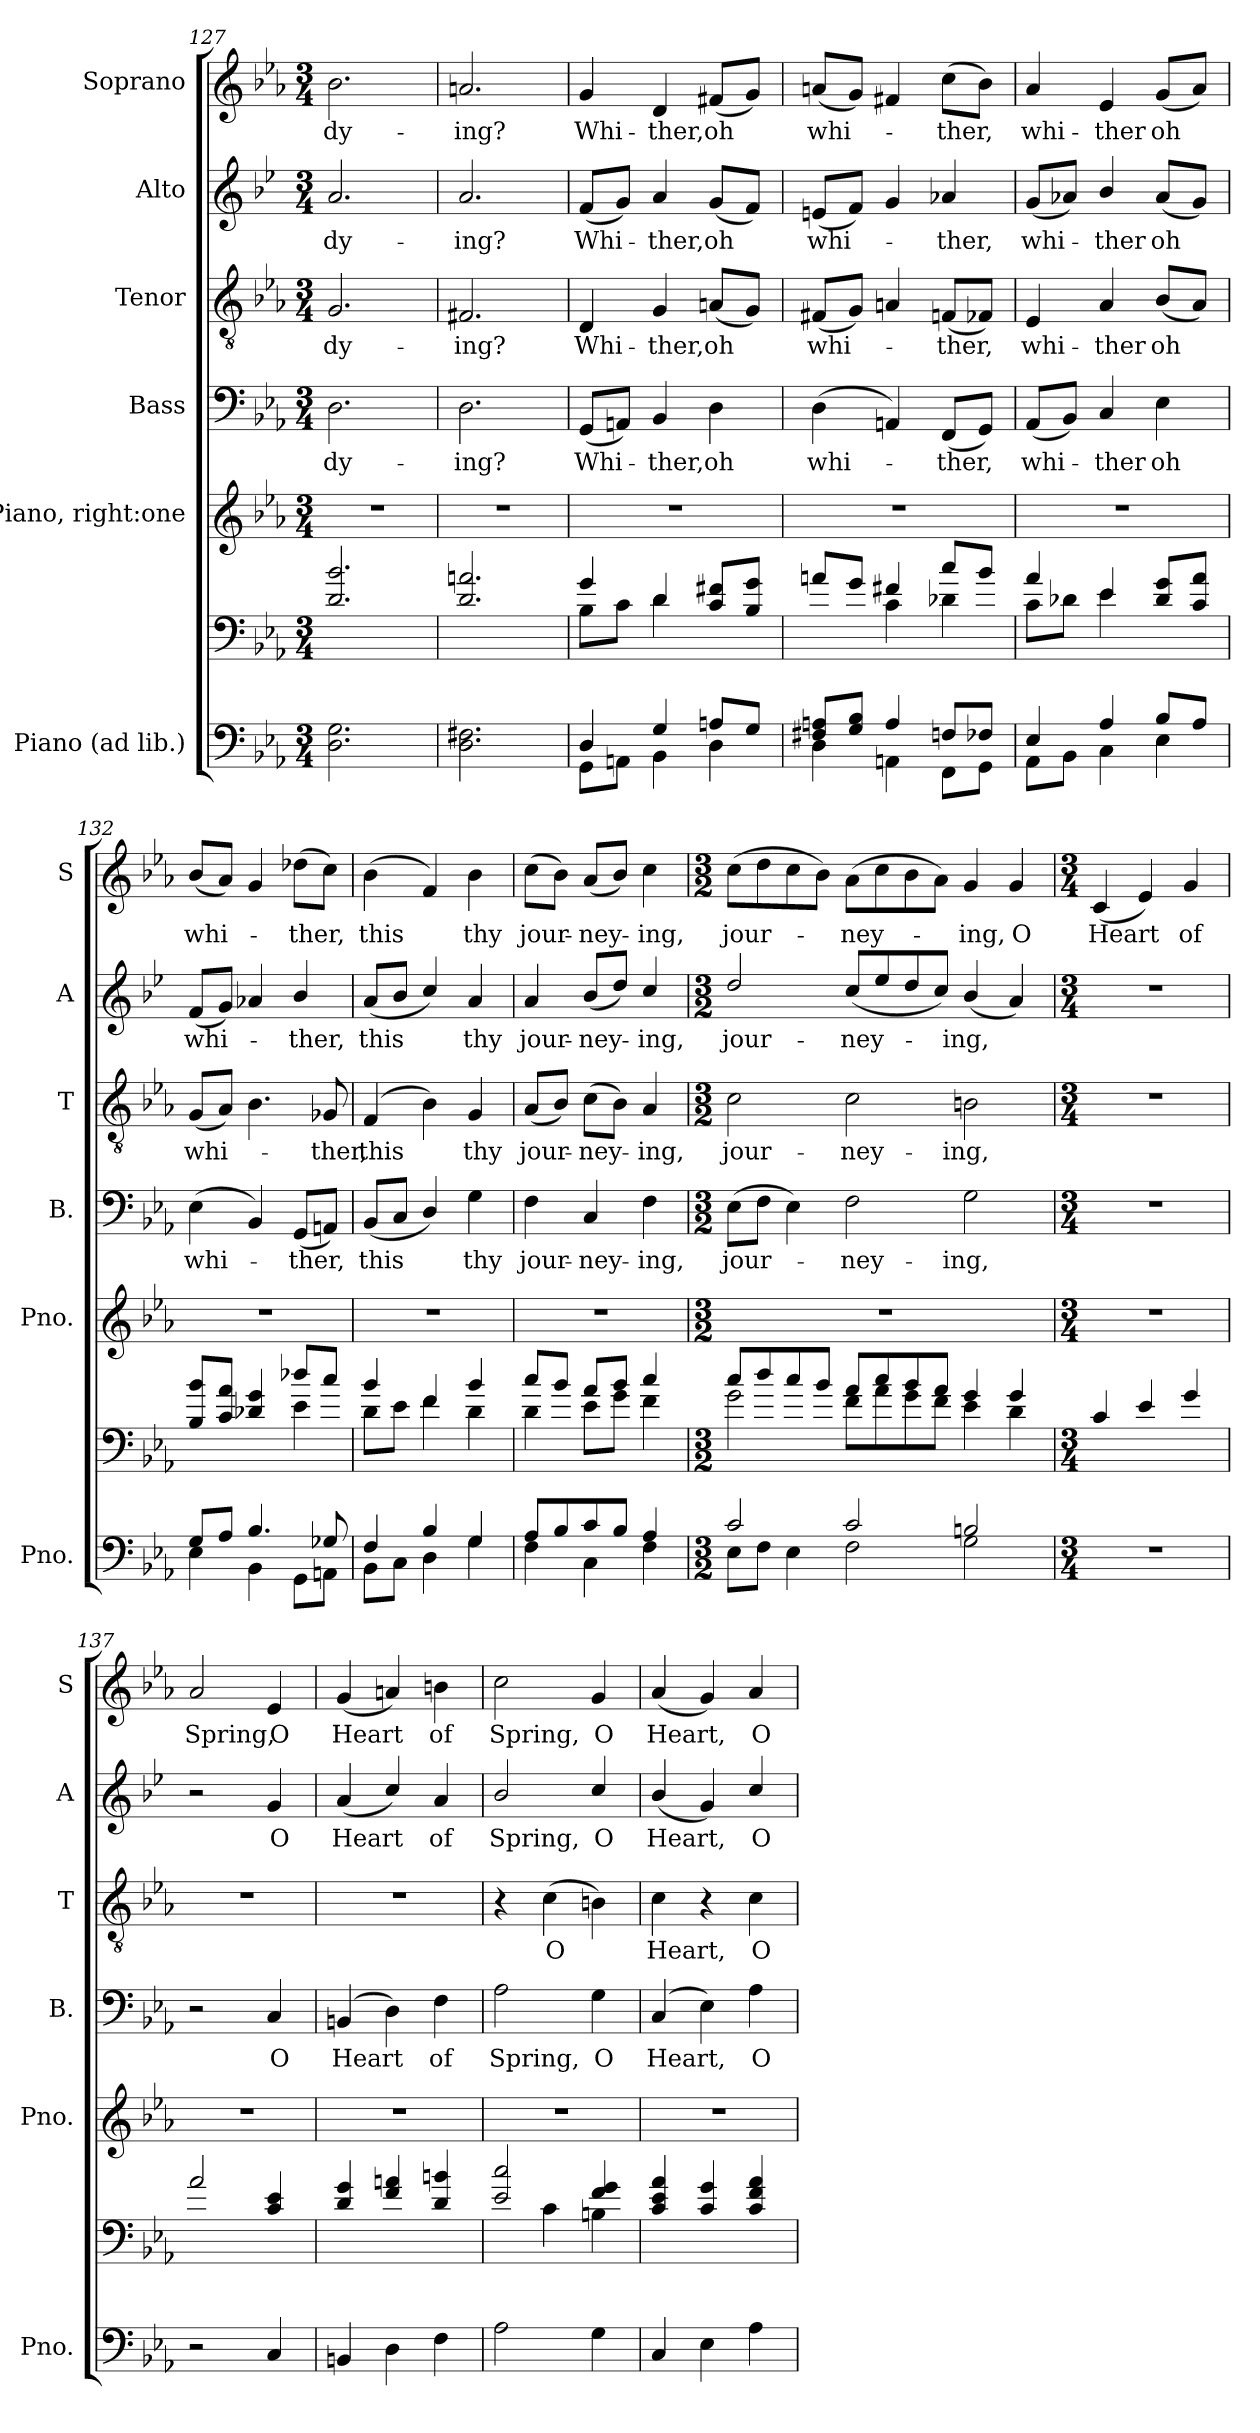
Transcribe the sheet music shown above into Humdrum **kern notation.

**kern	**kern	**kern	**kern	**text	**kern	**text	**kern	**text	**kern	**text
*part6	*part6	*part5	*part4	*part4	*part3	*part3	*part2	*part2	*part1	*part1
*staff7	*staff6	*staff5	*staff4	*staff4	*staff3	*staff3	*staff2	*staff2	*staff1	*staff1
*I"Piano (ad lib.)	*	*I"Piano, right:one	*I"Bass	*	*I"Tenor	*	*I"Alto	*	*I"Soprano	*
*I'Pno.	*	*I'Pno.	*I'B.	*	*I'T	*	*I'A	*	*I'S	*
*clefF4	*clefF4	*clefG2	*clefF4	*	*clefGv2	*	*clefG2	*	*clefG2	*
*	*	*	*	*	*	*	*ITrd4c7	*	*	*
*k[b-e-a-]	*k[b-e-a-]	*k[b-e-a-]	*k[b-e-a-]	*	*k[b-e-a-]	*	*k[b-e-a-]	*	*k[b-e-a-]	*
*M3/4	*M3/4	*M3/4	*M3/4	*	*M3/4	*	*M3/4	*	*M3/4	*
=127	=127	=127	=127	=127	=127	=127	=127	=127	=127	=127
!	!	!	!	!LO:LY:b	!	!LO:LY:b	!	!LO:LY:b	!	!LO:LY:b
2.D\ 2.G\	2.d/ 2.b-/	2.r	2.D\	dy-	2.G/	dy-	2.d/	dy-	2.b-\	dy-
=128	=128	=128	=128	=128	=128	=128	=128	=128	=128	=128
!	!	!	!	!LO:LY:b	!	!LO:LY:b	!	!LO:LY:b	!	!LO:LY:b
2.D\ 2.F#X\	2.d/ 2.an/	2.r	2.D\	-ing?	2.F#X/	-ing?	2.d/	-ing?	2.an/	-ing?
=129	=129	=129	=129	=129	=129	=129	=129	=129	=129	=129
*^	*^	*	*	*	*	*	*	*	*	*
!	!	!	!	!	!	!LO:LY:b	!	!LO:LY:b	!	!LO:LY:b	!	!LO:LY:b
4D/	8GG\L	4g/	8B-\L	2.r	(<8GG/L	Whi-	4D/	Whi-	(<8B-/L	Whi-	4g/	Whi-
.	8AAn\J	.	8c\J	.	8AAn/J)	.	.	.	8c/J)	.	.	.
!	!	!	!	!	!	!LO:LY:b	!	!LO:LY:b	!	!LO:LY:b	!	!LO:LY:b
4G/	4BB-\	4d/	4d\	.	4BB-/	-ther,	4G/	-ther,	4d/	-ther,	4d/	-ther,
!	!	!	!	!	!	!LO:LY:b	!	!LO:LY:b	!	!LO:LY:b	!	!LO:LY:b
8An/L	4D\	8c/ 8f#X/L	4ryy	.	4D\	oh	(<8An/L	oh	(<8c/L	oh	(<8f#X/L	oh
8G/J	.	8B-/ 8g/J	.	.	.	.	8G/J)	.	8B-/J)	.	8g/J)	.
!!LO:PB:g=z
=130	=130	=130	=130	=130	=130	=130	=130	=130	=130	=130	=130	=130
!	!	!	!	!	!	!LO:LY:b	!	!LO:LY:b	!	!LO:LY:b	!	!LO:LY:b
8F#X/ 8An/L	4D\	8an/L	4ryy	2.r	(>4D\	whi-	(<8F#X/L	whi-	(<8An/L	whi-	(<8an/L	whi-
8G/ 8B-/J	.	8g/J	.	.	.	.	8G/J)	.	8B-/J)	.	8g/J)	.
4A/	4AAn\	4f#X/	4c\	.	4AAn/)	.	4An/	.	4c/	.	4f#X/	.
!	!	!	!	!	!	!LO:LY:b	!	!LO:LY:b	!	!LO:LY:b	!	!LO:LY:b
8Fn/L	8FF\L	8cc/L	4d-X\	.	(<8FF/L	-ther,	(<8Fn/L	-ther,	4d-X/	-ther,	(>8cc\L	-ther,
8F-X/J	8GG\J	8b-/J	.	.	8GG/J)	.	8F-X/J)	.	.	.	8b-\J)	.
=131	=131	=131	=131	=131	=131	=131	=131	=131	=131	=131	=131	=131
!	!	!	!	!	!	!LO:LY:b	!	!LO:LY:b	!	!LO:LY:b	!	!LO:LY:b
4E-/	8AA-\L	4a-/	8c\L	2.r	(<8AA-/L	whi-	4E-/	whi-	(<8c/L	whi-	4a-/	whi-
.	8BB-\J	.	8d-X\J	.	8BB-/J)	.	.	.	8d-X/J)	.	.	.
!	!	!	!	!	!	!LO:LY:b	!	!LO:LY:b	!	!LO:LY:b	!	!LO:LY:b
4A-/	4C\	4e-/	4e-\	.	4C/	-ther	4A-/	-ther	4e-/	-ther	4e-/	-ther
!	!	!	!	!	!	!LO:LY:b	!	!LO:LY:b	!	!LO:LY:b	!	!LO:LY:b
8B-/L	4E-\	8d-/ 8g/L	4ryy	.	4E-\	oh	(<8B-/L	oh	(<8d-/L	oh	(<8g/L	oh
8A-/J	.	8c/ 8a-/J	.	.	.	.	8A-/J)	.	8c/J)	.	8a-/J)	.
=132	=132	=132	=132	=132	=132	=132	=132	=132	=132	=132	=132	=132
!	!	!	!	!	!	!LO:LY:b	!	!LO:LY:b	!	!LO:LY:b	!	!LO:LY:b
8G/L	4E-\	8B-/ 8b-/L	2ryy	2.r	(>4E-\	whi-	(<8G/L	whi-	(<8B-/L	whi-	(<8b-/L	whi-
8A-/J	.	8c/ 8a-/J	.	.	.	.	8A-/J)	.	8c/J)	.	8a-/J)	.
4.B-/	4BB-\	4d-X/ 4g/	.	.	4BB-/)	.	4.B-\	.	4d-X/	.	4g/	.
!	!	!	!	!	!	!LO:LY:b	!	!	!	!LO:LY:b	!	!LO:LY:b
.	8GG\L	8dd-X/L	4e-\	.	(<8GG/L	-ther,	.	.	4e-/	-ther,	(>8dd-X\L	-ther,
!	!	!	!	!	!	!	!	!LO:LY:b	!	!	!	!
8G-X/	8AAn\J	8cc/J	.	.	8AAn/J)	.	8G-X/	-ther,	.	.	8cc\J)	.
=133	=133	=133	=133	=133	=133	=133	=133	=133	=133	=133	=133	=133
!	!	!	!	!	!	!LO:LY:b	!	!LO:LY:b	!	!LO:LY:b	!	!LO:LY:b
4F/	8BB-\L	4b-/	8d\L	2.r	(<8BB-/L	this	(>4F/	this	(<8d/L	this	(>4b-\	this
.	8C\J	.	8e-\J	.	8C/J	.	.	.	8e-/J	.	.	.
4B-/	4D\	4f/	4f\	.	4D/)	.	4B-\)	.	4f/)	.	4f/)	.
!	!	!	!	!	!	!LO:LY:b	!	!LO:LY:b	!	!LO:LY:b	!	!LO:LY:b
4G/	4G\	4b-/	4d\	.	4G\	thy	4G/	thy	4d/	thy	4b-\	thy
=134	=134	=134	=134	=134	=134	=134	=134	=134	=134	=134	=134	=134
!	!	!	!	!	!	!LO:LY:b	!	!LO:LY:b	!	!LO:LY:b	!	!LO:LY:b
8A-/L	4F\	8cc/L	4d\	2.r	4F\	jour-	(<8A-/L	jour-	4d/	jour-	(>8cc\L	jour-
8B-/	.	8b-/J	.	.	.	.	8B-/J)	.	.	.	8b-\J)	.
!	!	!	!	!	!	!LO:LY:b	!	!LO:LY:b	!	!LO:LY:b	!	!LO:LY:b
8c/	4C\	8a-/L	8e-\L	.	4C/	-ney-	(>8c\L	-ney-	(<8e-/L	-ney-	(<8a-/L	ney-
8B-/J	.	8b-/J	8g\J	.	.	.	8B-\J)	.	8g/J)	.	8b-/J)	.
!	!	!	!	!	!	!LO:LY:b	!	!LO:LY:b	!	!LO:LY:b	!	!LO:LY:b
4A-/	4F\	4cc/	4f\	.	4F\	-ing,	4A-/	-ing,	4f/	-ing,	4cc\	-ing,
!!LO:LB:g=z
=135	=135	=135	=135	=135	=135	=135	=135	=135	=135	=135	=135	=135
*M3/2	*	*M3/2	*	*M3/2	*M3/2	*	*M3/2	*	*M3/2	*	*M3/2	*
!	!	!	!	!	!	!LO:LY:b	!	!LO:LY:b	!	!LO:LY:b	!	!LO:LY:b
2c/	8E-\L	8cc/L	2g\	1.r	(>8E-\L	jour-	2c\	jour-	2g/	jour-	(>8cc\L	jour-
.	8F\J	8dd/	.	.	8F\J	.	.	.	.	.	8dd\	.
.	4E-\	8cc/	.	.	4E-\)	.	.	.	.	.	8cc\	.
.	.	8b-/J	.	.	.	.	.	.	.	.	8b-\J)	.
!	!	!	!	!	!	!LO:LY:b	!	!LO:LY:b	!	!LO:LY:b	!	!LO:LY:b
2c/	2F\	8a-/L	8f\L	.	2F\	-ney-	2c\	-ney-	(<8f/L	-ney-	(>8a-\L	-ney-
.	.	8cc/	8a-\	.	.	.	.	.	8a-/	.	8cc\	.
.	.	8b-/	8g\	.	.	.	.	.	8g/	.	8b-\	.
.	.	8a-/J	8f\J	.	.	.	.	.	8f/J)	.	8a-\J)	.
!	!	!	!	!	!	!LO:LY:b	!	!LO:LY:b	!	!LO:LY:b	!	!LO:LY:b
2Bn/	2G\	4g/	4e-\	.	2G\	-ing,	2Bn\	-ing,	(<4e-/	-ing,	4g/	-ing,
!	!	!	!	!	!	!	!	!	!	!	!	!LO:LY:b
.	.	4g/	4d\	.	.	.	.	.	4d/)	.	4g/	O
*v	*v	*	*	*	*	*	*	*	*	*	*	*
*	*v	*v	*	*	*	*	*	*	*	*	*
=136	=136	=136	=136	=136	=136	=136	=136	=136	=136	=136
*M3/4	*M3/4	*M3/4	*M3/4	*	*M3/4	*	*M3/4	*	*M3/4	*
*	*^	*	*	*	*	*	*	*	*	*
!	!	!	!	!	!	!	!	!	!	!	!LO:LY:b
*	*v	*v	*	*	*	*	*	*	*	*	*
2.r	4c/	2.r	2.r	.	2.r	.	2.r	.	(<4c/	Heart
.	4e-/	.	.	.	.	.	.	.	4e-/)	.
!	!	!	!	!	!	!	!	!	!	!LO:LY:b
.	4g/	.	.	.	.	.	.	.	4g/	of
=137	=137	=137	=137	=137	=137	=137	=137	=137	=137	=137
!	!	!	!	!	!	!	!	!	!	!LO:LY:b
2r	2a-/	2.r	2r	.	2.r	.	2r	.	2a-/	Spring,
!	!	!	!	!LO:LY:b	!	!	!	!LO:LY:b	!	!LO:LY:b
4C/	4c/ 4e-/	.	4C/	O	.	.	4c/	O	4e-/	O
=138	=138	=138	=138	=138	=138	=138	=138	=138	=138	=138
!	!	!	!	!LO:LY:b	!	!	!	!LO:LY:b	!	!LO:LY:b
4BBn/	4d/ 4g/	2.r	(>4BBn/	Heart	2.r	.	(<4d/	Heart	(<4g/	Heart
4D\	4f/ 4an/	.	4D\)	.	.	.	4f/)	.	4an/)	.
!	!	!	!	!LO:LY:b	!	!	!	!LO:LY:b	!	!LO:LY:b
4F\	4d/ 4bn/	.	4F\	of	.	.	4d/	of	4bn\	of
=139	=139	=139	=139	=139	=139	=139	=139	=139	=139	=139
*	*^	*	*	*	*	*	*	*	*	*
!	!	!	!	!	!LO:LY:b	!	!	!	!LO:LY:b	!	!LO:LY:b
2A-i\	2e-/ 2cc/	4ryy	2.r	2A-i\	Spring,	4r	.	2e-/	Spring,	2cc\	Spring,
!	!	!	!	!	!	!	!LO:LY:b	!	!	!	!
.	.	4c\	.	.	.	(>4c\	O	.	.	.	.
!	!	!	!	!	!LO:LY:b	!	!	!	!LO:LY:b	!	!LO:LY:b
4G\	4f/ 4g/	4Bn\	.	4G\	O	4Bn\)	.	4f/	O	4g/	O
=140	=140	=140	=140	=140	=140	=140	=140	=140	=140	=140	=140
!	!	!	!	!	!LO:LY:b	!	!LO:LY:b	!	!LO:LY:b	!	!LO:LY:b
*	*v	*v	*	*	*	*	*	*	*	*	*
4C/	4c/ 4e-/ 4a-/	2.r	(>4C/	Heart,	4c\	Heart,	(<4e-/	Heart,	(<4a-/	Heart,
4E-\	4c/ 4g/	.	4E-\)	.	4r	.	4c/)	.	4g/)	.
!	!	!	!	!LO:LY:b	!	!LO:LY:b	!	!LO:LY:b	!	!LO:LY:b
4A-\	4c/ 4f/ 4a-/	.	4A-\	O	4c\	O	4f/	O	4a-/	O
=	=	=	=	=	=	=	=	=	=	=
*-	*-	*-	*-	*-	*-	*-	*-	*-	*-	*-
